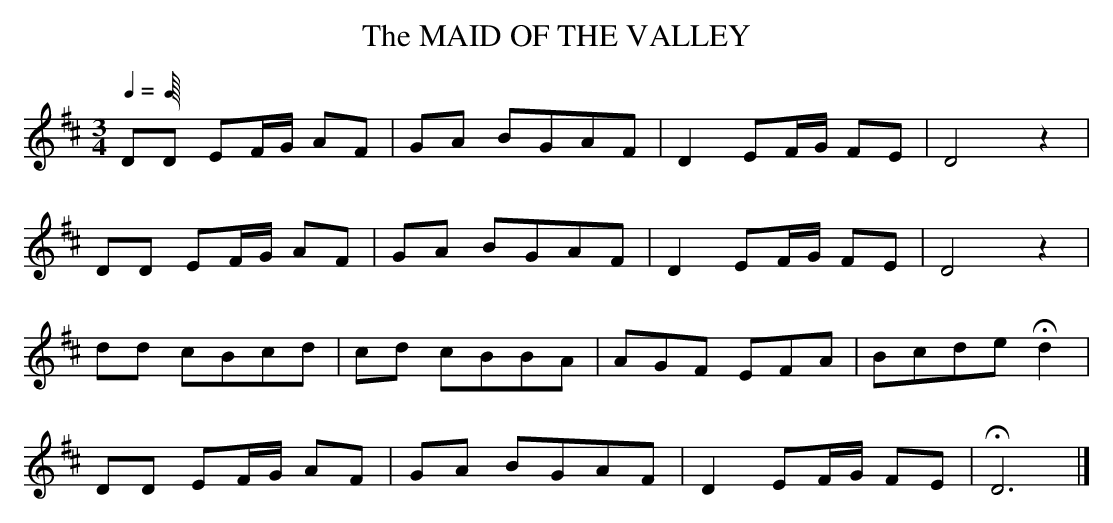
X:1
T:MAID OF THE VALLEY, The
Q:1/4=
L:1/8
M:3/4
K:D
DD EF/G/ AF|GA BGAF|D2 EF/G/ FE|D4 z2|
DD EF/G/ AF|GA BGAF|D2 EF/G/ FE|D4 z2|
dd cBcd|cd cBBA|AGF EFA|Bcde Hd2|
DD EF/G/ AF|GA BGAF|D2 EF/G/ FE|HD6|]
